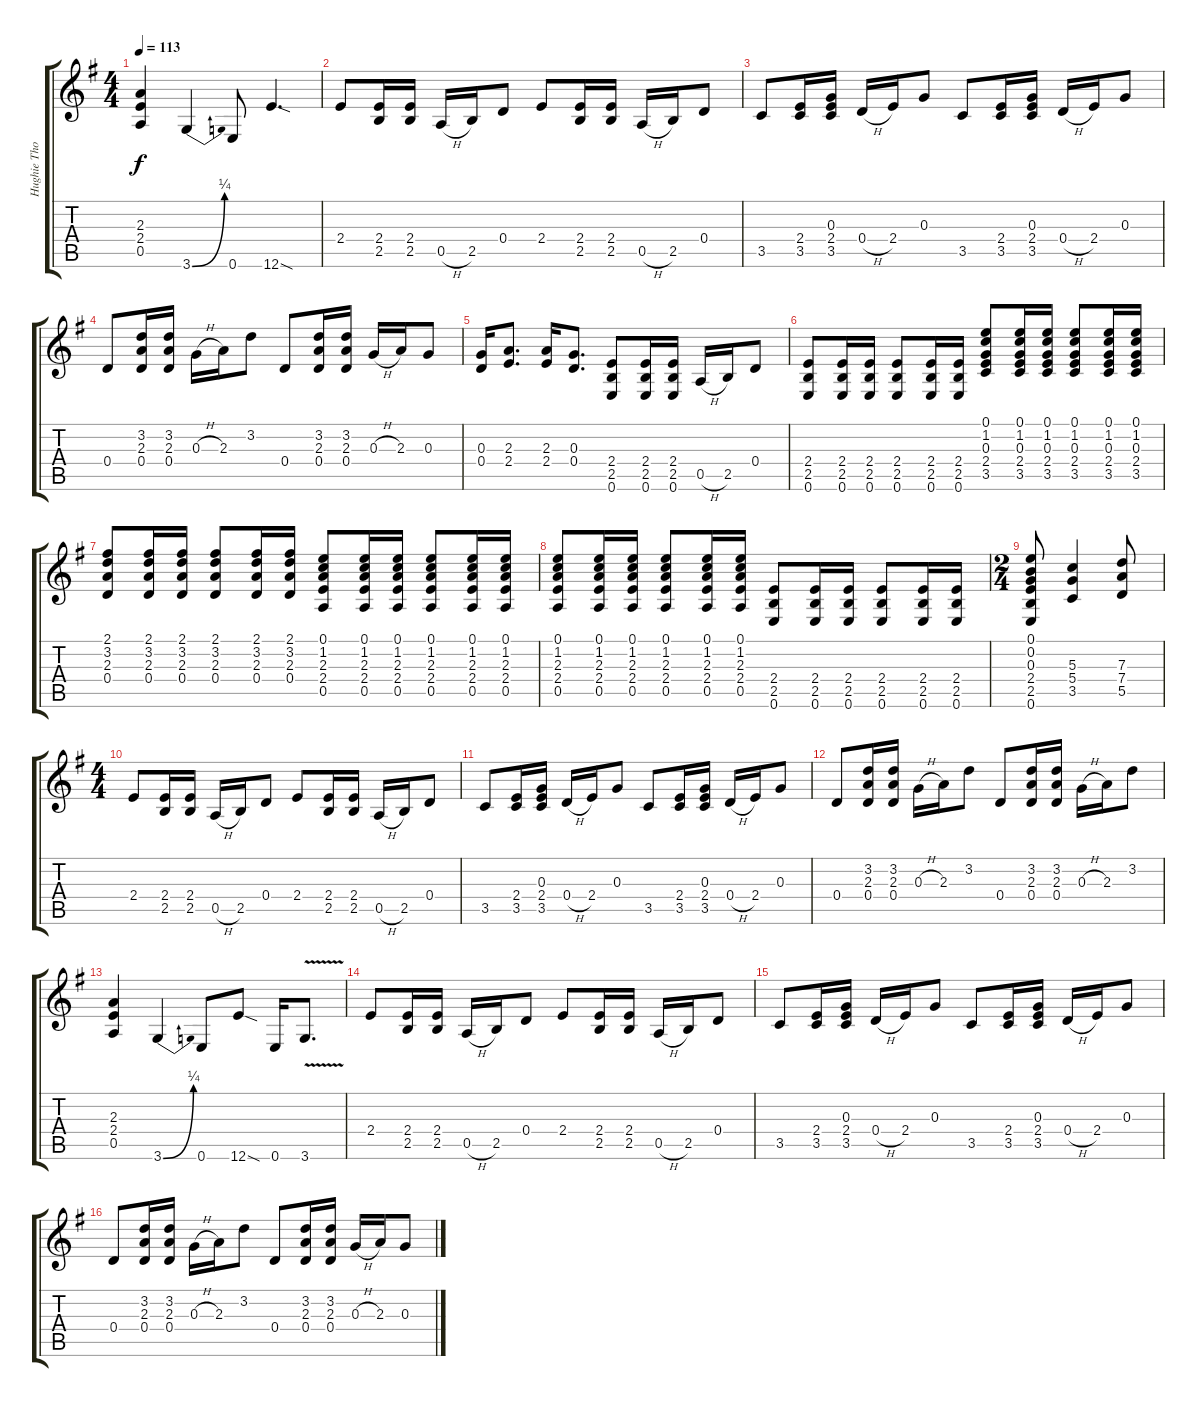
\track ("Hughie Thomasson Guitar" "Hughie Tho") {instrument electricguitarclean}
\staff {score tabs}
\tuning (E4 B3 G3 D3 A2 E2) {hide}
\ts (4 4)
\tempo 113
\clef g2
\ks eminor
(2.3 2.4 0.5).4{dy f} 3.6{be (bend 0 0 60 1)}.4 0.6.8 12.6{sod}.4{d} |
2.4.8{volume 12 balance 0 instrument electricguitarmuted} (2.4 2.5).16 (2.4 2.5).16 0.5{h}.16 2.5.16 0.4.8 2.4.8 (2.4 2.5).16 (2.4 2.5).16 0.5{h}.16 2.5.16 0.4.8 |
3.5.8 (2.4 3.5).16 (0.3 2.4 3.5).16 0.4{h}.16 2.4.16 0.3.8 3.5.8 (2.4 3.5).16 (0.3 2.4 3.5).16 0.4{h}.16 2.4.16 0.3.8 |
0.4.8 (3.2 2.3 0.4).16 (3.2 2.3 0.4).16 0.3{h}.16 2.3.16 3.2.8 0.4.8 (3.2 2.3 0.4).16 (3.2 2.3 0.4).16 0.3{h}.16 2.3.16 0.3.8 |
(0.3 0.4).16 (2.3 2.4).8{d} (2.3 2.4).16 (0.3 0.4).8{d} (2.4 2.5 0.6).8 (2.4 2.5 0.6).16 (2.4 2.5 0.6).16 0.5{h}.16 2.5.16 0.4.8 |
(2.4 2.5 0.6).8{volume 7 balance 0} (2.4 2.5 0.6).16 (2.4 2.5 0.6).16 (2.4 2.5 0.6).8 (2.4 2.5 0.6).16 (2.4 2.5 0.6).16 (0.1 1.2 0.3 2.4 3.5).8 (0.1 1.2 0.3 2.4 3.5).16 (0.1 1.2 0.3 2.4 3.5).16 (0.1 1.2 0.3 2.4 3.5).8 (0.1 1.2 0.3 2.4 3.5).16 (0.1 1.2 0.3 2.4 3.5).16 |
(2.1 3.2 2.3 0.4).8 (2.1 3.2 2.3 0.4).16 (2.1 3.2 2.3 0.4).16 (2.1 3.2 2.3 0.4).8 (2.1 3.2 2.3 0.4).16 (2.1 3.2 2.3 0.4).16 (0.1 1.2 2.3 2.4 0.5).8 (0.1 1.2 2.3 2.4 0.5).16 (0.1 1.2 2.3 2.4 0.5).16 (0.1 1.2 2.3 2.4 0.5).8 (0.1 1.2 2.3 2.4 0.5).16 (0.1 1.2 2.3 2.4 0.5).16 |
(0.1 1.2 2.3 2.4 0.5).8 (0.1 1.2 2.3 2.4 0.5).16 (0.1 1.2 2.3 2.4 0.5).16 (0.1 1.2 2.3 2.4 0.5).8 (0.1 1.2 2.3 2.4 0.5).16 (0.1 1.2 2.3 2.4 0.5).16 (2.4 2.5 0.6).8 (2.4 2.5 0.6).16 (2.4 2.5 0.6).16 (2.4 2.5 0.6).8 (2.4 2.5 0.6).16 (2.4 2.5 0.6).16 |
\ts (2 4)
(0.1 0.2 0.3 2.4 2.5 0.6).8{volume 11} (5.3 5.4 3.5).4 (7.3 7.4 5.5).8 |
\ts (4 4)
2.4.8{volume 12 balance 0 instrument electricguitarmuted} (2.4 2.5).16 (2.4 2.5).16 0.5{h}.16 2.5.16 0.4.8 2.4.8 (2.4 2.5).16 (2.4 2.5).16 0.5{h}.16 2.5.16 0.4.8 |
3.5.8 (2.4 3.5).16 (0.3 2.4 3.5).16 0.4{h}.16 2.4.16 0.3.8 3.5.8 (2.4 3.5).16 (0.3 2.4 3.5).16 0.4{h}.16 2.4.16 0.3.8 |
0.4.8 (3.2 2.3 0.4).16 (3.2 2.3 0.4).16 0.3{h}.16 2.3.16 3.2.8 0.4.8 (3.2 2.3 0.4).16 (3.2 2.3 0.4).16 0.3{h}.16 2.3.16 3.2.8 |
(2.3 2.4 0.5).4 3.6{be (bend 0 0 60 1)}.4 0.6.8 12.6{sod}.8 0.6.16 3.6{v}.8{d} |
2.4.8{volume 12 balance 0 instrument electricguitarmuted} (2.4 2.5).16 (2.4 2.5).16 0.5{h}.16 2.5.16 0.4.8 2.4.8 (2.4 2.5).16 (2.4 2.5).16 0.5{h}.16 2.5.16 0.4.8 |
3.5.8 (2.4 3.5).16 (0.3 2.4 3.5).16 0.4{h}.16 2.4.16 0.3.8 3.5.8 (2.4 3.5).16 (0.3 2.4 3.5).16 0.4{h}.16 2.4.16 0.3.8 |
0.4.8 (3.2 2.3 0.4).16 (3.2 2.3 0.4).16 0.3{h}.16 2.3.16 3.2.8 0.4.8 (3.2 2.3 0.4).16 (3.2 2.3 0.4).16 0.3{h}.16 2.3.16 0.3.8
